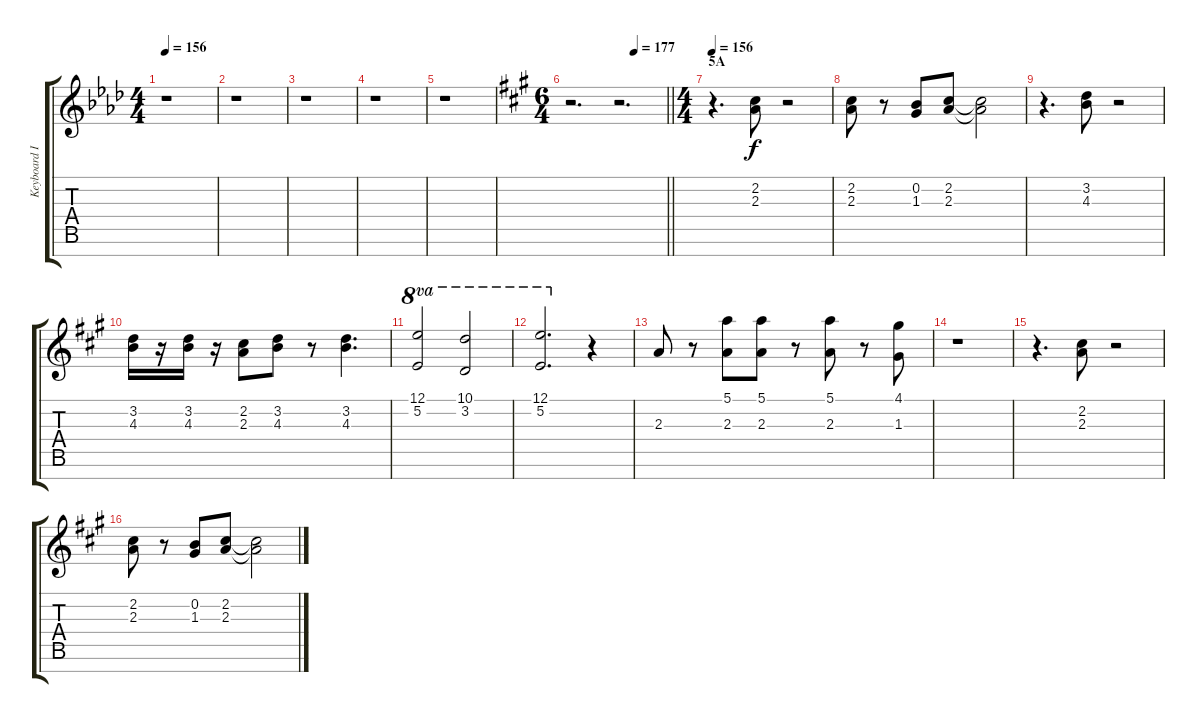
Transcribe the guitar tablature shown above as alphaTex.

\track ("Keyboard I" "Keyboard I") {instrument synthbrass1}
\staff {score tabs}
\tuning (E5 B4 G4 D4 A3 E3 B2) {hide}
\ts (4 4)
\tempo 156
\clef g2
\ks ab
r.1{dy f} |
r.1 |
r.1 |
r.1 |
r.1 |
\ts (6 4)
\tempo (177 0.6666666666666666)
\barLineRight lightlight
\ks a
r.2{d} r.2{d} |
\ts (4 4)
\section ("" "5A")
\tempo 156
r.4{d} (2.2 2.3).8 r.2 |
(2.2 2.3).8 r.8 (0.2 1.3).8 (2.2 2.3).8 (2.2{t} 2.3{t}).2 |
r.4{d} (3.2 4.3).8 r.2 |
(3.2 4.3).16 r.16 (3.2 4.3).16 r.16 (2.2 2.3).8 (3.2 4.3).8 r.8 (3.2 4.3).4{d} |
(12.1 5.2).2{ot 8va} (10.1 3.2).2{ot 8va} |
(12.1 5.2).2{d ot 8va} r.4 |
2.3.8 r.8 (5.1 2.3).8 (5.1 2.3).8 r.8 (5.1 2.3).8 r.8 (4.1 1.3).8 |
r.1 |
r.4{d} (2.2 2.3).8 r.2 |
(2.2 2.3).8 r.8 (0.2 1.3).8 (2.2 2.3).8 (2.2{t} 2.3{t}).2
